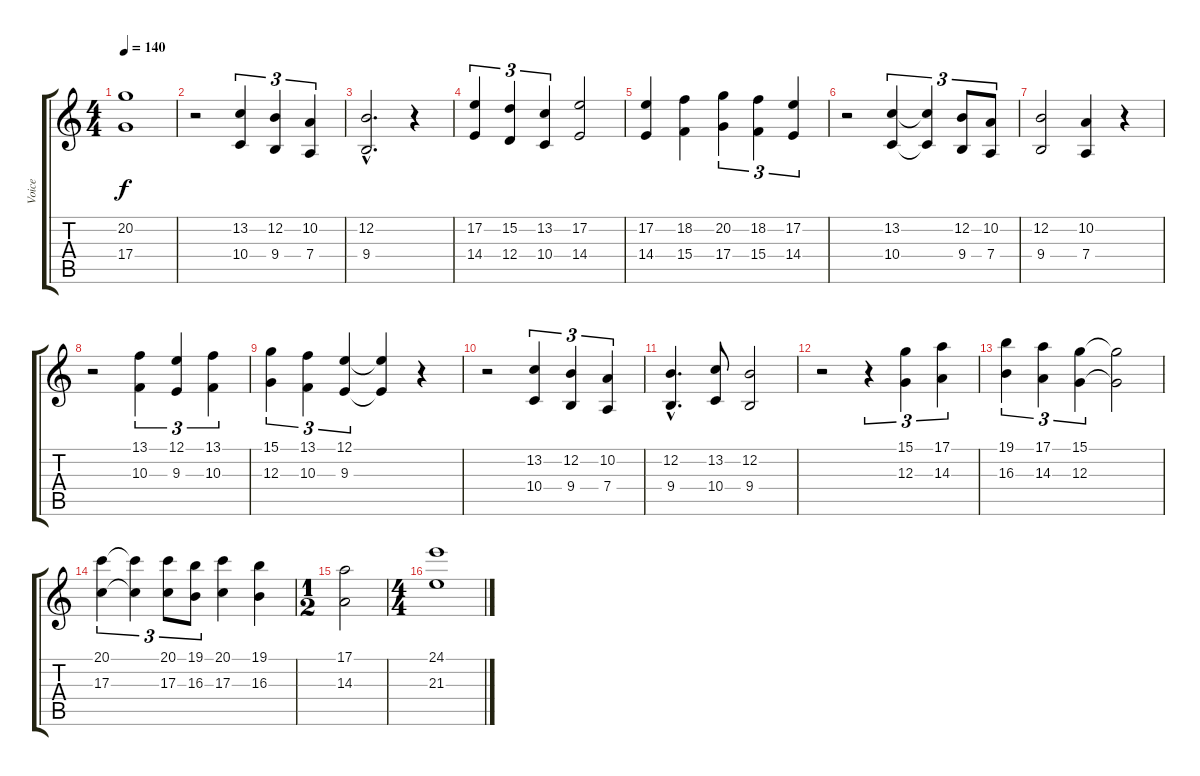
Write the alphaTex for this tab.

\track ("Voice" "Voice") {instrument tenorsax}
\staff {score tabs}
\tuning (E4 B3 G3 D3 A2 E2) {hide}
\ts (4 4)
\tempo 140
\clef g2
\ks c
(20.2 17.4).1{dy f} |
r.2 (13.2 10.4).4{tu (3 2)} (12.2 9.4).4{tu (3 2)} (10.2 7.4).4{tu (3 2)} |
(12.2{hac} 9.4{hac}).2{d} r.4 |
(17.2 14.4).4{tu (3 2)} (15.2 12.4).4{tu (3 2)} (13.2 10.4).4{tu (3 2)} (17.2 14.4).2 |
(17.2 14.4).4 (18.2 15.4).4 (20.2 17.4).4{tu (3 2)} (18.2 15.4).4{tu (3 2)} (17.2 14.4).4{tu (3 2)} |
r.2 (13.2 10.4).4{tu (3 2)} (13.2{t} 10.4{t}).4{tu (3 2)} (12.2 9.4).8{tu (3 2)} (10.2 7.4).8{tu (3 2)} |
(12.2 9.4).2 (10.2 7.4).4 r.4 |
r.2 (13.1 10.3).4{tu (3 2)} (12.1 9.3).4{tu (3 2)} (13.1 10.3).4{tu (3 2)} |
(15.1 12.3).4{tu (3 2)} (13.1 10.3).4{tu (3 2)} (12.1 9.3).4{tu (3 2)} (12.1{t} 9.3{t}).4 r.4 |
r.2 (13.2 10.4).4{tu (3 2)} (12.2 9.4).4{tu (3 2)} (10.2 7.4).4{tu (3 2)} |
(12.2{hac} 9.4{hac}).4{d} (13.2 10.4).8 (12.2 9.4).2 |
r.2 r.4{tu (3 2)} (15.1 12.3).4{tu (3 2)} (17.1 14.3).4{tu (3 2)} |
(19.1 16.3).4{tu (3 2)} (17.1 14.3).4{tu (3 2)} (15.1 12.3).4{tu (3 2)} (15.1{t} 12.3{t}).2 |
(20.1 17.3).4{tu (3 2)} (20.1{t} 17.3{t}).4{tu (3 2)} (20.1 17.3).8{tu (3 2)} (19.1 16.3).8{tu (3 2)} (20.1 17.3).4 (19.1 16.3).4 |
\ts (1 2)
(17.1 14.3).2 |
\ts (4 4)
(24.1 21.3).1
